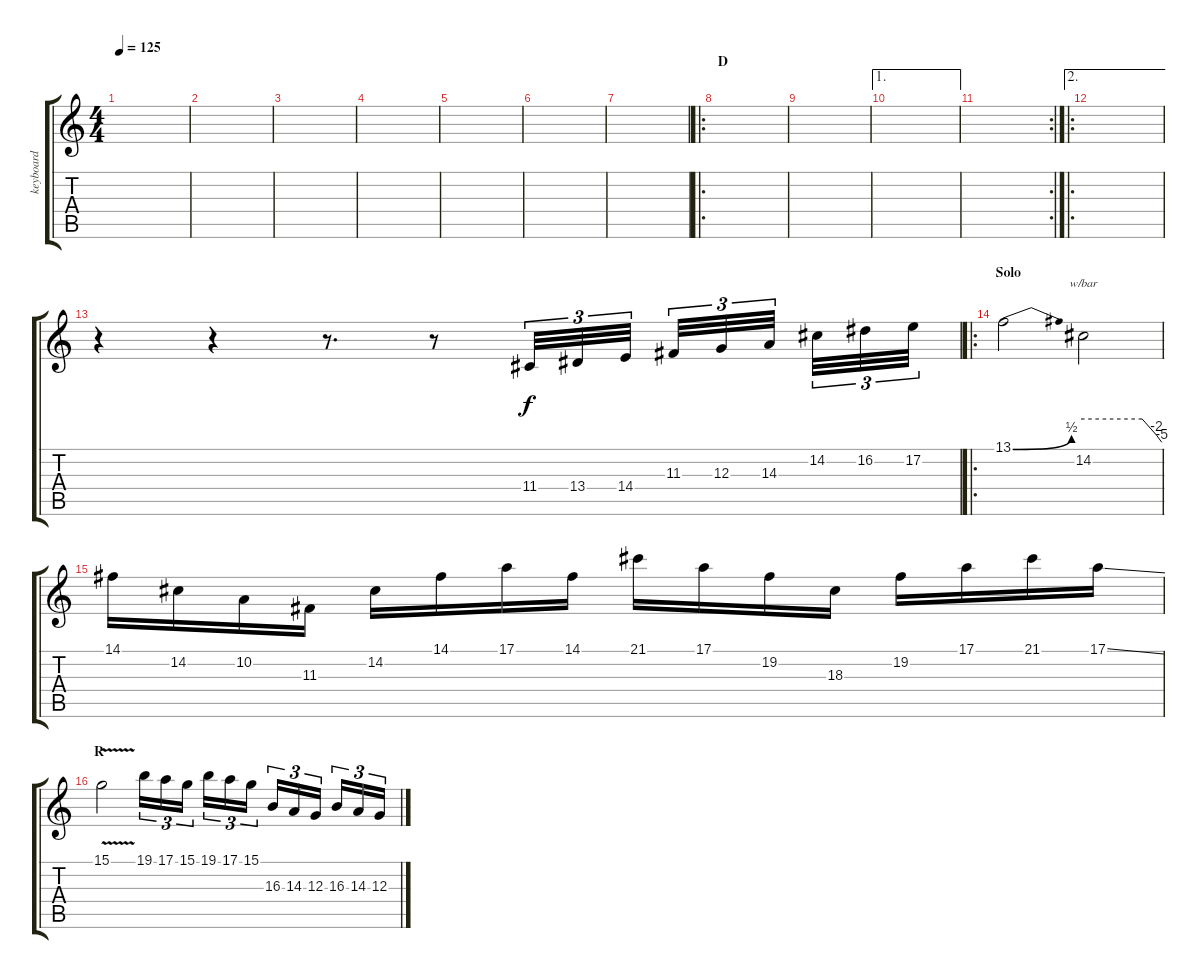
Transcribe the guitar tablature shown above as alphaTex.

\track ("keyboard" "keyboard") {instrument acousticgrandpiano}
\staff {score tabs}
\tuning (E4 B3 G3 D3 A2 E2) {hide}
\ts (4 4)
\tempo 125
\clef g2
\ks c
|
|
|
|
|
|
|
\ro
\section ("" "D")
|
|
\ae 1
|
\rc 2
|
\ae 2
\ro
|
r.4 r.4 r.8{d} r.8 11.4.32{tu (3 2) volume 16 balance 8 instrument lead2sawtooth} 13.4.32{tu (3 2)} 14.4.32{tu (3 2)} 11.3.32{tu (3 2)} 12.3.32{tu (3 2)} 14.3.32{tu (3 2)} 14.2.32{tu (3 2)} 16.2.32{tu (3 2)} 17.2.32{tu (3 2)} |
\ro
\section ("" "Solo")
13.1{be (bend 0 0 60 2)}.2 14.2.2{tbe (custom default 0 0 45 0 56 -8 60 -20)} |
14.1.16 14.2.16 10.2.16 11.3.16 14.2.16 14.1.16 17.1.16 14.1.16 21.1.16 17.1.16 19.2.16 18.3.16 19.2.16 17.1.16 21.1.16 17.1{ss}.16 |
\section ("" "R")
15.1{v}.2 19.1.16{tu (3 2)} 17.1.16{tu (3 2)} 15.1.16{tu (3 2)} 19.1.16{tu (3 2)} 17.1.16{tu (3 2)} 15.1.16{tu (3 2)} 16.3.16{tu (3 2)} 14.3.16{tu (3 2)} 12.3.16{tu (3 2)} 16.3.16{tu (3 2)} 14.3.16{tu (3 2)} 12.3.16{tu (3 2)}
